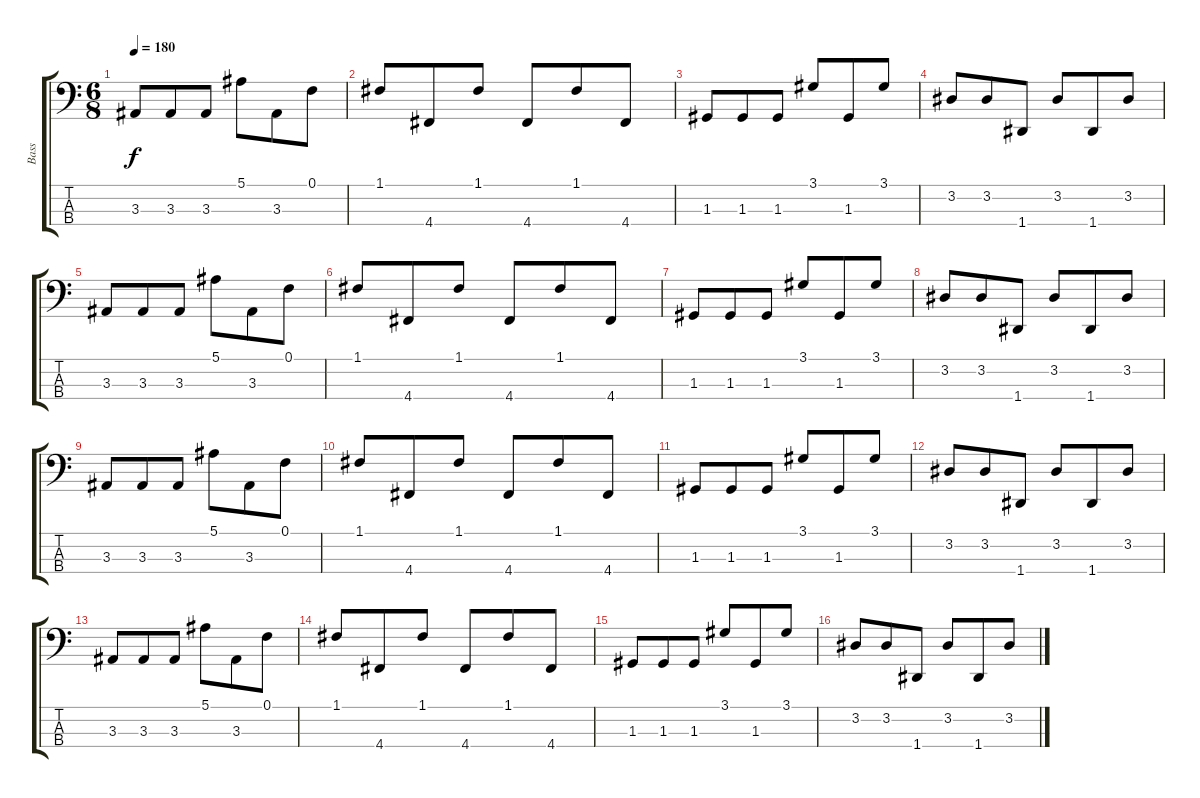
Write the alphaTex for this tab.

\track ("Bass" "Bass") {instrument electricbasspick}
\staff {score tabs}
\tuning (F2 C2 G1 D1) {hide}
\ts (6 8)
\tempo 180
\clef f4
\ks c
3.3.8{dy f} 3.3.8 3.3.8 5.1.8 3.3.8 0.1.8 |
1.1.8 4.4.8 1.1.8 4.4.8 1.1.8 4.4.8 |
1.3.8 1.3.8 1.3.8 3.1.8 1.3.8 3.1.8 |
3.2.8 3.2.8 1.4.8 3.2.8 1.4.8 3.2.8 |
3.3.8 3.3.8 3.3.8 5.1.8 3.3.8 0.1.8 |
1.1.8 4.4.8 1.1.8 4.4.8 1.1.8 4.4.8 |
1.3.8 1.3.8 1.3.8 3.1.8 1.3.8 3.1.8 |
3.2.8 3.2.8 1.4.8 3.2.8 1.4.8 3.2.8 |
3.3.8 3.3.8 3.3.8 5.1.8 3.3.8 0.1.8 |
1.1.8 4.4.8 1.1.8 4.4.8 1.1.8 4.4.8 |
1.3.8 1.3.8 1.3.8 3.1.8 1.3.8 3.1.8 |
3.2.8 3.2.8 1.4.8 3.2.8 1.4.8 3.2.8 |
3.3.8 3.3.8 3.3.8 5.1.8 3.3.8 0.1.8 |
1.1.8 4.4.8 1.1.8 4.4.8 1.1.8 4.4.8 |
1.3.8 1.3.8 1.3.8 3.1.8 1.3.8 3.1.8 |
3.2.8 3.2.8 1.4.8 3.2.8 1.4.8 3.2.8
